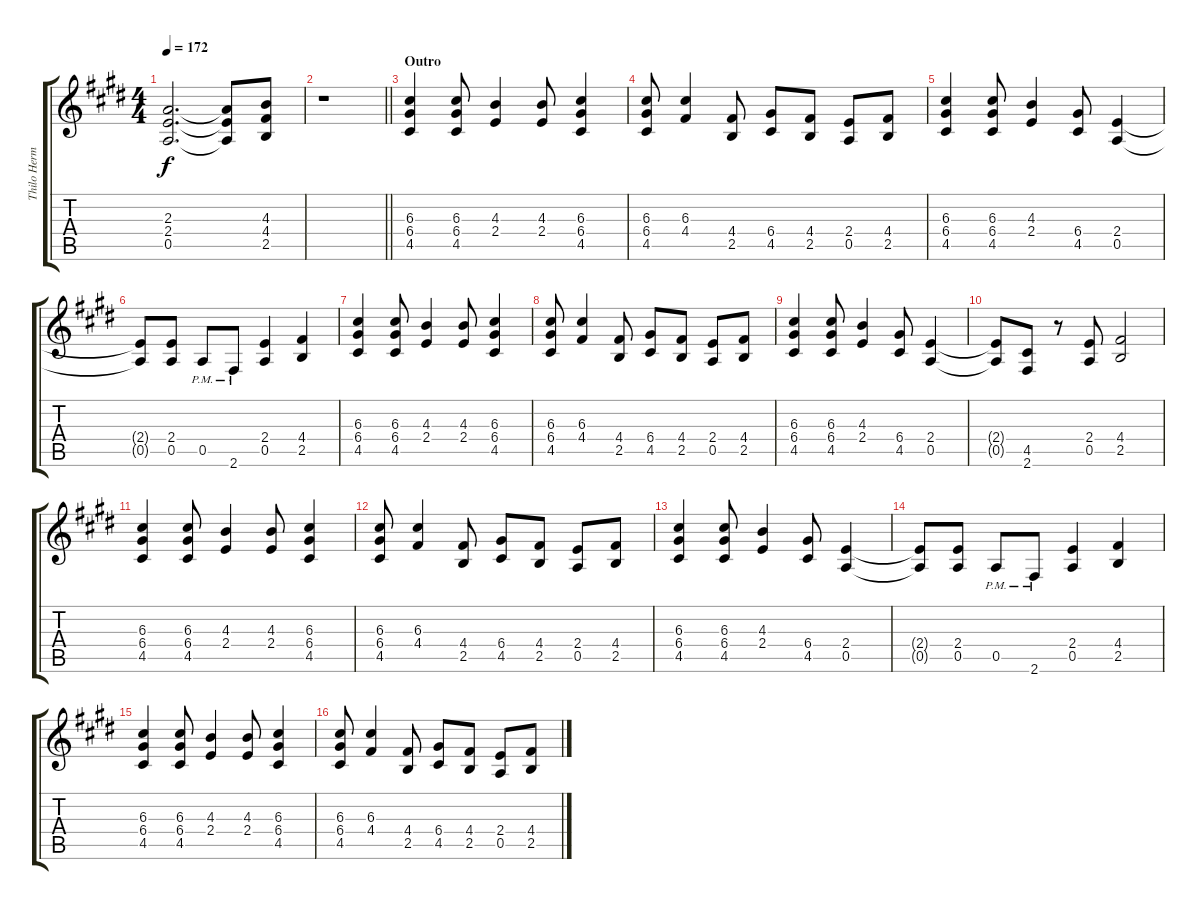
\track ("Thilo Hermann" "Thilo Herm") {instrument distortionguitar}
\staff {score tabs}
\tuning (E4 B3 G3 D3 A2 E2) {hide}
\ts (4 4)
\tempo 172
\clef g2
\ks c#minor
(2.3{t} 2.4{t} 0.5{t}).2{d dy f} (2.3{t} 2.4{t} 0.5{t}).8 (4.3 4.4 2.5).8 |
\barLineRight lightlight
r.1 |
\section ("" "Outro")
(6.3 6.4 4.5).4 (6.3 6.4 4.5).8 (4.3 2.4).4 (4.3 2.4).8 (6.3 6.4 4.5).4 |
(6.3 6.4 4.5).8 (6.3 4.4).4 (4.4 2.5).8 (6.4 4.5).8 (4.4 2.5).8 (2.4 0.5).8 (4.4 2.5).8 |
(6.3 6.4 4.5).4 (6.3 6.4 4.5).8 (4.3 2.4).4 (6.4 4.5).8 (2.4 0.5).4 |
(2.4{t} 0.5{t}).8 (2.4 0.5).8 0.5{pm}.8 2.6{pm}.8 (2.4 0.5).4 (4.4 2.5).4 |
(6.3 6.4 4.5).4 (6.3 6.4 4.5).8 (4.3 2.4).4 (4.3 2.4).8 (6.3 6.4 4.5).4 |
(6.3 6.4 4.5).8 (6.3 4.4).4 (4.4 2.5).8 (6.4 4.5).8 (4.4 2.5).8 (2.4 0.5).8 (4.4 2.5).8 |
(6.3 6.4 4.5).4 (6.3 6.4 4.5).8 (4.3 2.4).4 (6.4 4.5).8 (2.4 0.5).4 |
(2.4{t} 0.5{t}).8 (4.5 2.6).8 r.8 (2.4 0.5).8 (4.4 2.5).2 |
(6.3 6.4 4.5).4 (6.3 6.4 4.5).8 (4.3 2.4).4 (4.3 2.4).8 (6.3 6.4 4.5).4 |
(6.3 6.4 4.5).8 (6.3 4.4).4 (4.4 2.5).8 (6.4 4.5).8 (4.4 2.5).8 (2.4 0.5).8 (4.4 2.5).8 |
(6.3 6.4 4.5).4 (6.3 6.4 4.5).8 (4.3 2.4).4 (6.4 4.5).8 (2.4 0.5).4 |
(2.4{t} 0.5{t}).8 (2.4 0.5).8 0.5{pm}.8 2.6{pm}.8 (2.4 0.5).4 (4.4 2.5).4 |
(6.3 6.4 4.5).4 (6.3 6.4 4.5).8 (4.3 2.4).4 (4.3 2.4).8 (6.3 6.4 4.5).4 |
(6.3 6.4 4.5).8 (6.3 4.4).4 (4.4 2.5).8 (6.4 4.5).8 (4.4 2.5).8 (2.4 0.5).8 (4.4 2.5).8
